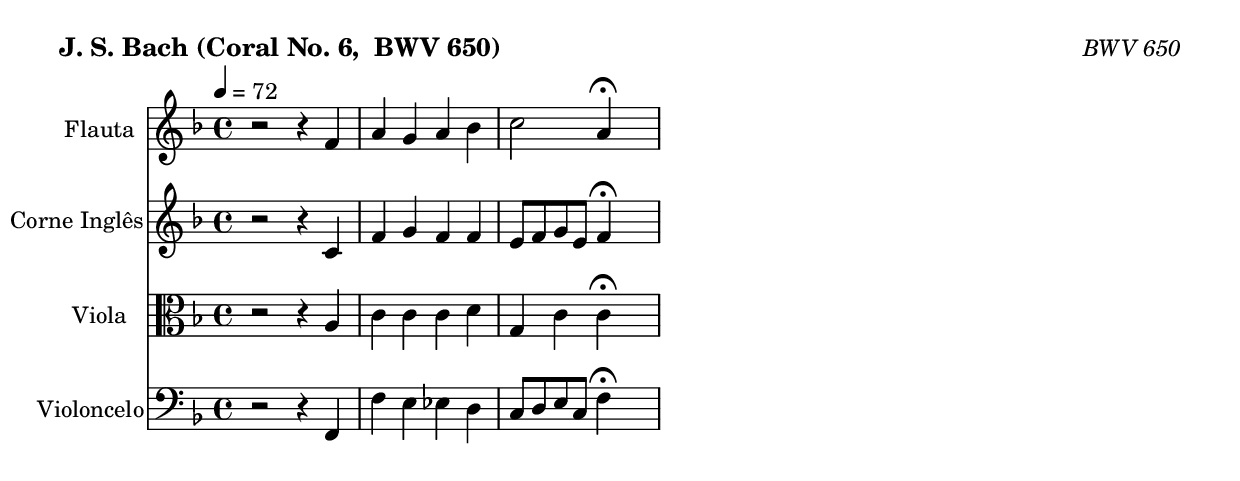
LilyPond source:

\version "2.16.2" 

\header { 
  %title    = \markup { \fontsize #0.1 "Bach (Coral No. 6,  BWV 650)" } 
  %subtitle = \markup { \fontsize #1.0 "Acústica Musical 1 (Orquestração) " } 
  %subsubtitle = \markup { \fontsize #1.0 "UnB / Acústica Musical 1 (Orquestração) " } 

piece = \markup { \fontsize #1 \bold "J. S. Bach (Coral No. 6,  BWV 650)" }
opus  = \markup { \italic "BWV 650" }

%composer = "J. S. Bach" 
%copyright = "Domínio público" 
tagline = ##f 
} 

 
melodiaA = { \clef treble
	    \key  f \major
	    \time 4/4	
	    \tempo 4 = 72
	    r2 r4 f'4     a'4 g'4 a'4 bes'4   c''2 a'4\fermata	s4    	         
	  }
	
melodiaB = { \clef treble
	    \key  f \major
	    \time 4/4	
	    r2 r4 c'4    f'4 g'4 f'4 f'4    e'8 f'8 g'8 e'8 f'4\fermata  s4 
	   }
		  	   	   
melodiaC = { \clef alto
	    \key  f \major
	    \time 4/4	
	    \tempo 4 = 72
	    r2 r4 a4     c'4 c'4 c'4 d'4   g4 c'4 c'4	\fermata s4    	         
	  }
	
melodiaD = { \clef bass
	    \key  f \major
	    \time 4/4	
	    r2 r4 f,4    f4 e4 ees4 d4    c8 d8 e8 c8 f4 \fermata s4 	     
	   }
		  
\score 
{ 
  <<
    <<
	  \new Staff \with { instrumentName = "Flauta" }
	  << \set Staff.midiInstrument = #"flute"
	    \new Voice = "primeira"
	     { \melodiaA           	      
	     }	      
	  >>	  
	  	  
	  \new Staff \with { instrumentName = "Corne Inglês" }
	  << \set Staff.midiInstrument = #"english horn"	   
	      \new Voice= "segunda"
	      { \melodiaB
	      }
	  >>	  
	  		  
	  \new Staff \with { instrumentName = "Viola" }
	  << \set Staff.midiInstrument = #"viola"
	    \new Voice = "terceira"
	      { \melodiaC           	      
	      }	     
	  >>
        	
	  \new Staff \with { instrumentName = "Violoncelo" }
	  << \set Staff.midiInstrument = #"cello"	    
	      \new Voice= "quarta"
	      { \melodiaD
	      }
	  >>
        		
      >>
  >>
			
    \layout { }	  
    \midi { }
 }      